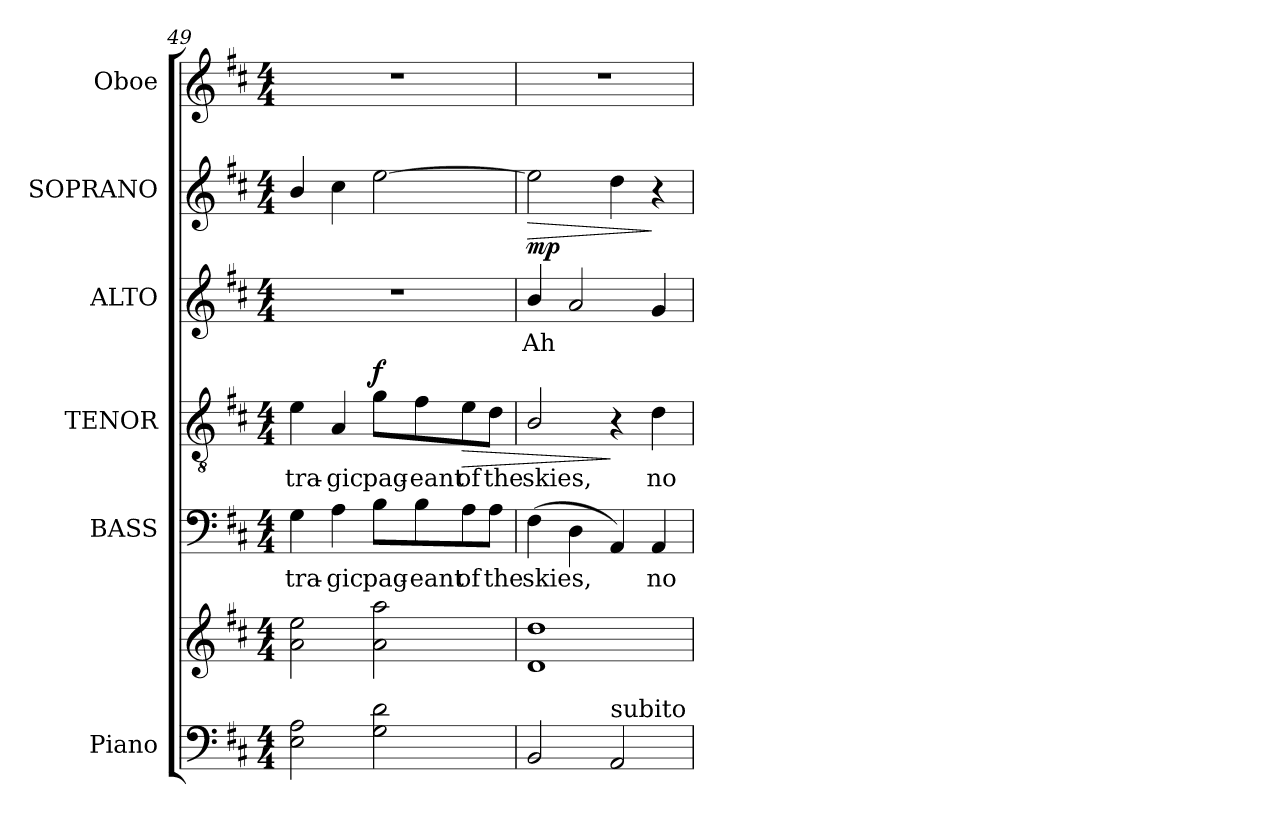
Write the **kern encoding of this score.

**kern	**kern	**kern	**text	**kern	**text	**dynam	**kern	**text	**dynam	**kern	**dynam	**kern
*part6	*part6	*part5	*part5	*part4	*part4	*part4	*part3	*part3	*part3	*part2	*part2	*part1
*staff7	*staff6	*staff5	*staff5	*staff4	*staff4	*staff4	*staff3	*staff3	*staff3	*staff2	*staff2	*staff1
*I"Piano	*	*I"BASS	*	*I"TENOR	*	*	*I"ALTO	*	*	*I"SOPRANO	*	*I"Oboe
*I'Pno.	*	*I'B.	*	*I'T.	*	*	*I'A.	*	*	*I'S.	*	*I'Ob.
!!LO:PB:g=z
*clefF4	*clefG2	*clefF4	*	*clefGv2	*	*	*clefG2	*	*	*clefG2	*	*clefG2
*	*	*	*	*ITrd7c12	*	*	*	*	*	*	*	*
*k[f#c#]	*k[f#c#]	*k[f#c#]	*	*k[f#c#]	*	*	*k[f#c#]	*	*	*k[f#c#]	*	*k[f#c#]
*D:	*D:	*D:	*	*D:	*	*	*D:	*	*	*D:	*	*D:
*M4/4	*M4/4	*M4/4	*	*M4/4	*	*	*M4/4	*	*	*M4/4	*	*M4/4
=49	=49	=49	=49	=49	=49	=49	=49	=49	=49	=49	=49	=49
!	!	!	!LO:LY:b:color=#000000	!	!	!	!	!	!	!	!	!
!	!	!	!	!	!LO:LY:b:color=#000000	!	!	!	!	!	!	!
2Ei\ 2Ai	2ai\ 2eei	4Gi\	tra-	4Ei\	tra-	.	1r	.	.	4bi/	.	1r
!	!	!	!LO:LY:b:color=#000000	!	!	!	!	!	!	!	!	!
!	!	!	!	!	!LO:LY:b:color=#000000	!	!	!	!	!	!	!
.	.	4Ai\	-gic	4AAi/	-gic	.	.	.	.	4cc#i\	.	.
!	!	!	!LO:LY:b:color=#000000	!	!	!	!	!	!	!	!	!
!	!	!	!	!	!LO:LY:b:color=#000000	!	!	!	!	!	!	!
2Gi\ 2di	2ai\ 2aai	8Bi\L	pag-	8Gi\L	pag-	f	.	.	.	[2eei\	.	.
!	!	!	!LO:LY:b:color=#000000	!	!	!	!	!	!	!	!	!
!	!	!	!	!	!LO:LY:b:color=#000000	!	!	!	!	!	!	!
.	.	8Bi\	-eant	8F#i\	-eant	.	.	.	.	.	.	.
!	!	!	!LO:LY:b:color=#000000	!	!	!	!	!	!	!	!	!
!	!	!	!	!	!LO:LY:b:color=#000000	!LO:HP:b	!	!	!	!	!	!
.	.	8Ai\	of	8Ei\	of	>	.	.	.	.	.	.
!	!	!	!LO:LY:b:color=#000000	!	!	!	!	!	!	!	!	!
!	!	!	!	!	!LO:LY:b:color=#000000	!	!	!	!	!	!	!
.	.	8Ai\J	the	8Di\J	the	.	.	.	.	.	.	.
=50	=50	=50	=50	=50	=50	=50	=50	=50	=50	=50	=50	=50
!	!	!	!LO:LY:b:color=#000000	!	!	!	!	!	!	!	!	!
!	!	!	!	!	!LO:LY:b:color=#000000	!	!	!	!	!	!	!
!	!	!	!	!	!	!	!	!LO:LY:b:color=#000000	!	!	!LO:HP:b	!
2BBi/	1di 1ddi	(4F#i\	skies,	2BBi/	skies,	.	4bi/	Ah	mp	2eei\]	>	1r
.	.	4Di\	.	.	.	.	2ai/	.	.	.	.	.
!LO:TX:a:t=subito	!	!	!	!	!	!	!	!	!	!	!	!
2AAi/	.	4AAi/)	.	4r	.	]	.	.	.	4ddi\	.	.
!	!	!	!LO:LY:b:color=#000000	!	!	!	!	!	!	!	!	!
!	!	!	!	!	!LO:LY:b:color=#000000	!	!	!	!	!	!	!
.	.	4AAi/	no	4Di\	no	.	4gi/	.	.	4r	]	.
=	=	=	=	=	=	=	=	=	=	=	=	=
*-	*-	*-	*-	*-	*-	*-	*-	*-	*-	*-	*-	*-
